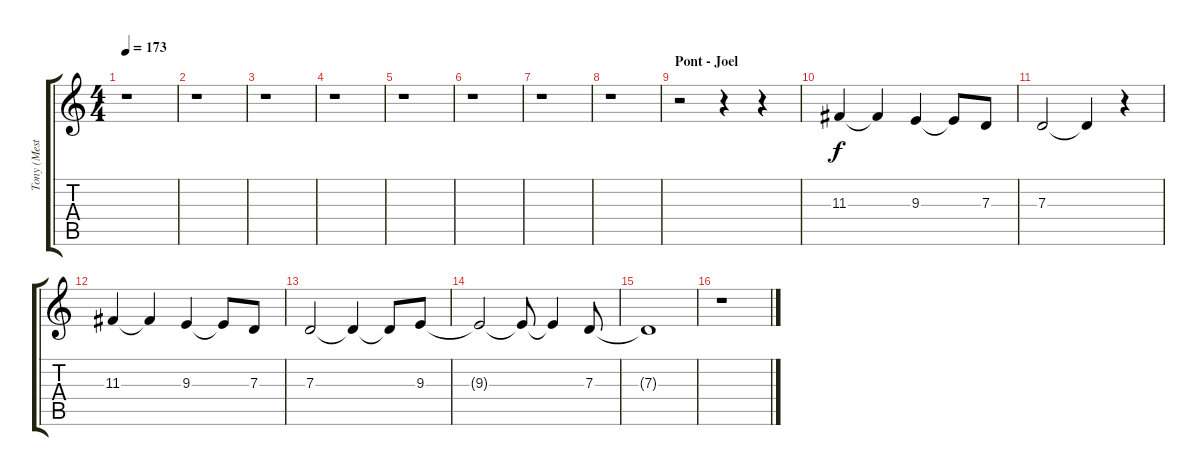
\track ("Tony (Mest)" "Tony (Mest") {instrument tenorsax}
\staff {score tabs}
\tuning (E4 B3 G3 D3 A2 E2) {hide}
\ts (4 4)
\tempo 173
\clef g2
\ks c
r.1{dy f} |
r.1 |
r.1 |
r.1 |
r.1 |
r.1 |
r.1 |
r.1 |
\section ("" "Pont - Joel")
r.2 r.4 r.4 |
11.3.4{volume 12 balance 0} 11.3{t}.4 9.3.4 9.3{t}.8 7.3.8 |
7.3.2 7.3{t}.4 r.4 |
11.3.4 11.3{t}.4 9.3.4 9.3{t}.8 7.3.8 |
7.3.2 7.3{t}.4 7.3{t}.8 9.3.8 |
9.3{t}.2 9.3{t}.8 9.3{t}.4 7.3.8 |
7.3{t}.1 |
r.1
